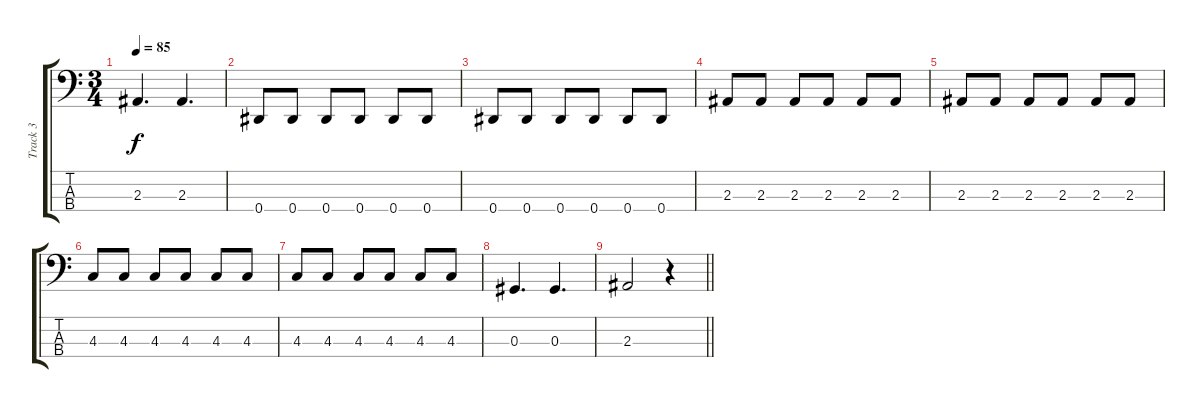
\track ("Track 3" "Track 3") {instrument electricbasspick}
\staff {score tabs}
\tuning (Gb2 Db2 Ab1 Eb1) {hide}
\ts (3 4)
\tempo 85
\clef f4
\ks c
2.3.4{d dy f} 2.3.4{d} |
0.4.8 0.4.8 0.4.8 0.4.8 0.4.8 0.4.8 |
0.4.8 0.4.8 0.4.8 0.4.8 0.4.8 0.4.8 |
2.3.8 2.3.8 2.3.8 2.3.8 2.3.8 2.3.8 |
2.3.8 2.3.8 2.3.8 2.3.8 2.3.8 2.3.8 |
4.3.8 4.3.8 4.3.8 4.3.8 4.3.8 4.3.8 |
4.3.8 4.3.8 4.3.8 4.3.8 4.3.8 4.3.8 |
0.3.4{d} 0.3.4{d} |
\barLineRight lightlight
2.3.2 r.4
